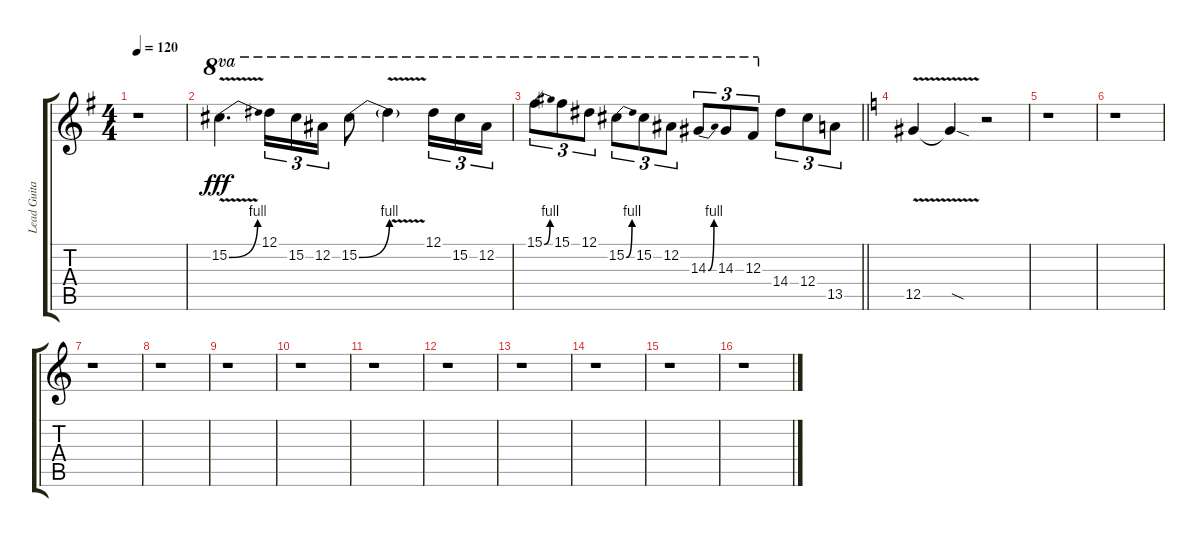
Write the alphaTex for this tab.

\track ("Lead Guitar" "Lead Guita") {instrument overdrivenguitar}
\staff {score tabs}
\tuning (Eb4 Bb3 Gb3 Db3 Ab2 Eb2) {hide}
\ts (4 4)
\tempo 120
\clef g2
\ks g
r.1{dy f} |
15.2{be (bend 0 0 60 4) v}.4{d ot 8va dy fff} 12.1.16{tu (3 2) ot 8va} 15.2.16{tu (3 2) ot 8va} 12.2.16{tu (3 2) ot 8va} 15.2{be (bend 0 0 60 4)}.8{ot 8va} 15.2{v t}.4{ot 8va} 12.1.16{tu (3 2) ot 8va} 15.2.16{tu (3 2) ot 8va} 12.2.16{tu (3 2) ot 8va} |
\barLineRight lightlight
15.1{be (bend 0 0 60 4)}.8{tu (3 2) ot 8va} 15.1.8{tu (3 2) ot 8va} 12.1.8{tu (3 2) ot 8va} 15.2{be (bend 0 0 60 4)}.8{tu (3 2) ot 8va} 15.2.8{tu (3 2) ot 8va} 12.2.8{tu (3 2) ot 8va} 14.3{be (bend 0 0 60 4)}.8{tu (3 2) ot 8va} 14.3.8{tu (3 2) ot 8va} 12.3.8{tu (3 2) ot 8va} 14.4.8{tu (3 2)} 12.4.8{tu (3 2)} 13.5.8{tu (3 2)} |
\ks c
12.5{v}.4 12.5{sod t}.4 r.2 |
r.1 |
r.1 |
r.1 |
r.1 |
r.1 |
r.1 |
r.1 |
r.1 |
r.1 |
r.1 |
r.1 |
r.1
